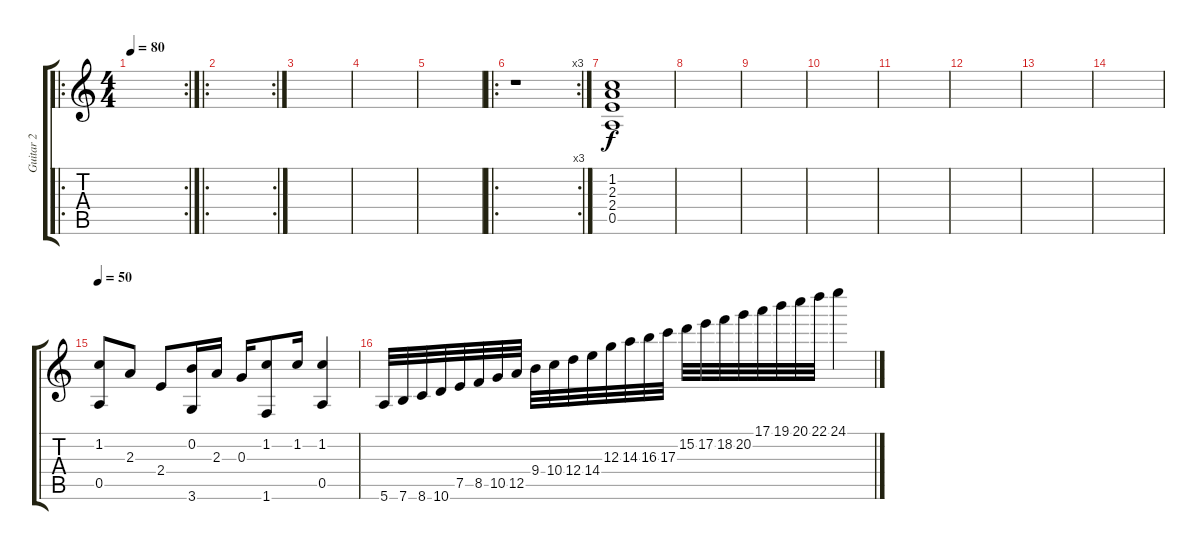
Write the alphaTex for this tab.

\track ("Guitar 2" "Guitar 2") {instrument acousticguitarsteel}
\staff {score tabs}
\tuning (E4 B3 G3 D3 A2 E2) {hide}
\ro
\rc 2
\ts (4 4)
\tempo 80
\clef g2
\ks c
|
\ro
\rc 2
|
|
|
|
\ro
\rc 3
r.1 |
(1.2 2.3 2.4 0.5).1 |
|
|
|
|
|
|
|
\tempo 50
(1.2 0.5).8 2.3.8 2.4.8 (0.2 3.6).16 2.3.16 0.3.16 (1.2 1.6).8 1.2.16 (1.2 0.5).4 |
5.6.32 7.6.32 8.6.32 10.6.32 7.5.32 8.5.32 10.5.32 12.5.32 9.4.32 10.4.32 12.4.32 14.4.32 12.3.32 14.3.32 16.3.32 17.3.32 15.2.32 17.2.32 18.2.32 20.2.32 17.1.32 19.1.32 20.1.32 22.1.32 24.1.4
